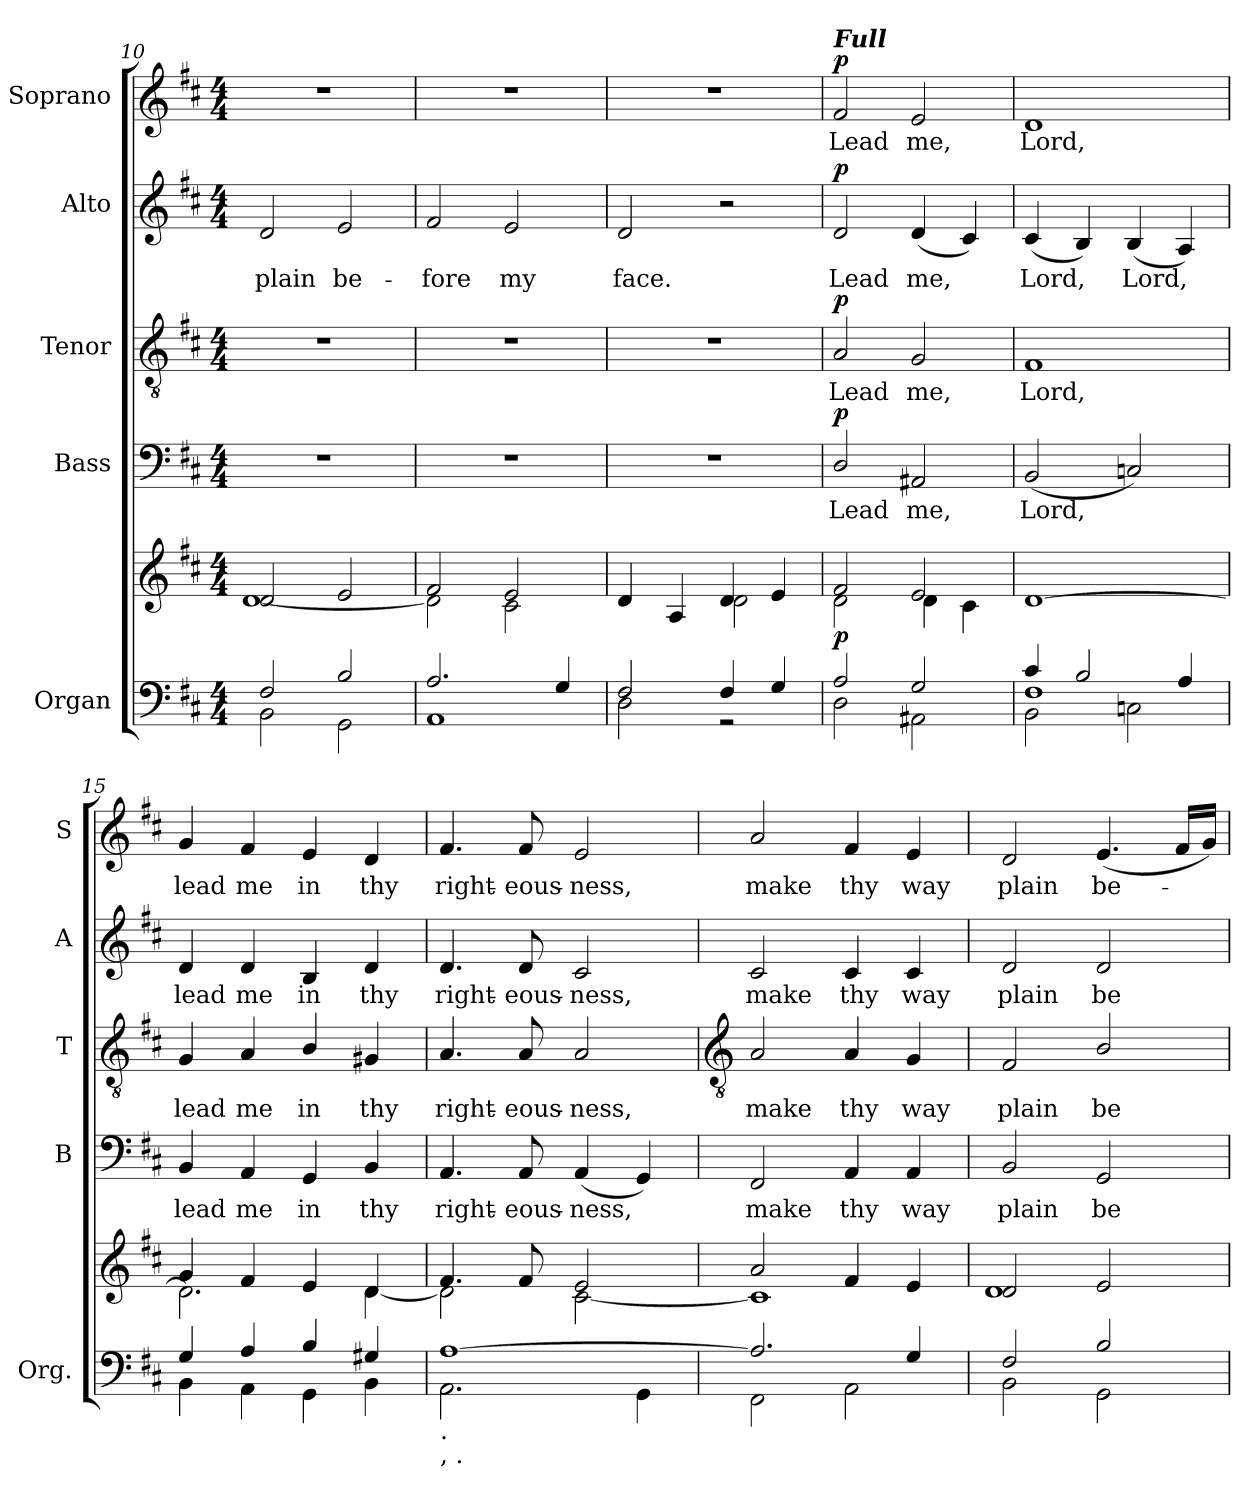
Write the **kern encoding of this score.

**kern	**kern	**dynam	**kern	**text	**dynam	**kern	**text	**dynam	**kern	**text	**dynam	**kern	**text	**dynam
*part5	*part5	*part5	*part4	*part4	*part4	*part3	*part3	*part3	*part2	*part2	*part2	*part1	*part1	*part1
*staff6	*staff5	*staff5/6	*staff4	*staff4	*staff4	*staff3	*staff3	*staff3	*staff2	*staff2	*staff2	*staff1	*staff1	*staff1
*I"Organ	*	*	*I"Bass	*	*	*I"Tenor	*	*	*I"Alto	*	*	*I"Soprano	*	*
*I'Org.	*	*	*I'B	*	*	*I'T	*	*	*I'A	*	*	*I'S	*	*
!!LO:LB:g=z
*clefF4	*clefG2	*	*clefF4	*	*	*clefGv2	*	*	*clefG2	*	*	*clefG2	*	*
*k[f#c#]	*k[f#c#]	*	*k[f#c#]	*	*	*k[f#c#]	*	*	*k[f#c#]	*	*	*k[f#c#]	*	*
*D:	*D:	*	*D:	*	*	*D:	*	*	*D:	*	*	*D:	*	*
*M4/4	*M4/4	*	*M4/4	*	*	*M4/4	*	*	*M4/4	*	*	*M4/4	*	*
=10	=10	=10	=10	=10	=10	=10	=10	=10	=10	=10	=10	=10	=10	=10
*^	*^	*	*	*	*	*	*	*	*	*	*	*	*	*
!	!	!	!	!	!	!	!	!	!	!	!	!LO:LY:b	!	!	!	!
2F#/	2BB\	2d/	[1d\	.	1r	.	.	1r	.	.	2d	plain	.	1r	.	.
!	!	!	!	!	!	!	!	!	!	!	!	!LO:LY:b	!	!	!	!
2B/	2GG\	2e/	.	.	.	.	.	.	.	.	2e	be-	.	.	.	.
=11	=11	=11	=11	=11	=11	=11	=11	=11	=11	=11	=11	=11	=11	=11	=11	=11
!	!	!	!	!	!	!	!	!	!	!	!	!LO:LY:b	!	!	!	!
2.A/	1AA\	2f#/	2d\]	.	1r	.	.	1r	.	.	2f#	-fore	.	1r	.	.
!	!	!	!	!	!	!	!	!	!	!	!	!LO:LY:b	!	!	!	!
.	.	2e/	2c#\	.	.	.	.	.	.	.	2e	my	.	.	.	.
4G/	.	.	.	.	.	.	.	.	.	.	.	.	.	.	.	.
=12	=12	=12	=12	=12	=12	=12	=12	=12	=12	=12	=12	=12	=12	=12	=12	=12
!	!	!	!	!	!	!	!	!	!	!	!	!LO:LY:b	!	!	!	!
2F#/	2D\	4d/	2ryy	.	1r	.	.	1r	.	.	2d	face.	.	1r	.	.
.	.	4A/	.	.	.	.	.	.	.	.	.	.	.	.	.	.
4F#/	2r	4d/	2d\	.	.	.	.	.	.	.	2r	.	.	.	.	.
4G/	.	4e/	.	.	.	.	.	.	.	.	.	.	.	.	.	.
=13	=13	=13	=13	=13	=13	=13	=13	=13	=13	=13	=13	=13	=13	=13	=13	=13
!	!	!	!	!	!	!	!	!	!	!	!	!	!	!LO:TX:a:Bi:t=Full	!	!
!	!	!	!	!LO:DY:b	!	!LO:LY:b	!LO:DY:b	!	!LO:LY:b	!LO:DY:b	!	!LO:LY:b	!LO:DY:b	!	!LO:LY:b	!LO:DY:b
2A/	2D\	2f#/	2d\	p	2D/	Lead	p	2A	Lead	p	2d	Lead	p	2f#	Lead	p
!	!	!	!	!	!	!LO:LY:b	!	!	!LO:LY:b	!	!	!LO:LY:b	!	!	!LO:LY:b	!
2G/	2AA#X\	2e/	4d\	.	2AA#X	me,	.	2G	me,	.	(<4d	me,	.	2e	me,	.
.	.	.	4c#\	.	.	.	.	.	.	.	4c#)	.	.	.	.	.
=14	=14	=14	=14	=14	=14	=14	=14	=14	=14	=14	=14	=14	=14	=14	=14	=14
*	*^	*	*	*	*	*	*	*	*	*	*	*	*	*	*	*
!	!	!	!	!	!	!	!LO:LY:b	!	!	!LO:LY:b	!	!	!LO:LY:b	!	!	!LO:LY:b	!
*	*	*	*v	*v	*	*	*	*	*	*	*	*	*	*	*	*	*
4c#/	1F#/	2BB\	[1d\	.	(<2BB	Lord,	.	1F#	Lord,	.	(<4c#	Lord,	.	1d	Lord,	.
2B/	.	.	.	.	.	.	.	.	.	.	4B)	.	.	.	.	.
!	!	!	!	!	!	!	!	!	!	!	!	!LO:LY:b	!	!	!	!
.	.	2Cn\	.	.	2Cn)	.	.	.	.	.	(<4B	Lord,	.	.	.	.
4A/	.	.	.	.	.	.	.	.	.	.	4A)	.	.	.	.	.
*	*v	*v	*	*	*	*	*	*	*	*	*	*	*	*	*	*
=15	=15	=15	=15	=15	=15	=15	=15	=15	=15	=15	=15	=15	=15	=15	=15
*	*	*^	*	*	*	*	*	*	*	*	*	*	*	*	*
!	!	!	!	!	!	!LO:LY:b	!	!	!LO:LY:b	!	!	!LO:LY:b	!	!	!LO:LY:b	!
4G/	4BB\	4g/	2.d\]	.	4BB	lead	.	4G	lead	.	4d	lead	.	4g	lead	.
!	!	!	!	!	!	!LO:LY:b	!	!	!LO:LY:b	!	!	!LO:LY:b	!	!	!LO:LY:b	!
4A/	4AA\	4f#/	.	.	4AA	me	.	4A	me	.	4d	me	.	4f#	me	.
!	!	!	!	!	!	!LO:LY:b	!	!	!LO:LY:b	!	!	!LO:LY:b	!	!	!LO:LY:b	!
4B/	4GG\	4e/	.	.	4GG	in	.	4B/	in	.	4B	in	.	4e	in	.
!	!	!	!	!	!	!LO:LY:b	!	!	!LO:LY:b	!	!	!LO:LY:b	!	!	!LO:LY:b	!
4G#X/	4BB\	4d/	[4d\	.	4BB	thy	.	4G#X	thy	.	4d	thy	.	4d	thy	.
=16	=16	=16	=16	=16	=16	=16	=16	=16	=16	=16	=16	=16	=16	=16	=16	=16
!LO:TX:b:t=.	!	!	!	!	!	!	!	!	!	!	!	!	!	!	!	!
!LO:TX:b:t=,   .	!	!	!	!	!	!	!	!	!	!	!	!	!	!	!	!
!	!	!	!	!	!	!LO:LY:b	!	!	!LO:LY:b	!	!	!LO:LY:b	!	!	!LO:LY:b	!
[1A/	2.AA\	4.f#/	2d\]	.	4.AA	right-	.	4.A	right-	.	4.d	right-	.	4.f#	right-	.
!	!	!	!	!	!	!LO:LY:b	!	!	!LO:LY:b	!	!	!LO:LY:b	!	!	!LO:LY:b	!
.	.	8f#/	.	.	8AA	-eous-	.	8A	-eous-	.	8d	-eous-	.	8f#	-eous-	.
!	!	!	!	!	!	!LO:LY:b	!	!	!LO:LY:b	!	!	!LO:LY:b	!	!	!LO:LY:b	!
.	.	2e/	[2c#\	.	(<4AA	-ness,	.	2A	-ness,	.	2c#	-ness,	.	2e	-ness,	.
.	4GG\	.	.	.	4GG)	.	.	.	.	.	.	.	.	.	.	.
!!LO:LB:g=z
=17	=17	=17	=17	=17	=17	=17	=17	=17	=17	=17	=17	=17	=17	=17	=17	=17
*	*	*	*	*	*	*	*	*clefGv2	*	*	*	*	*	*	*	*
!	!	!	!	!	!	!LO:LY:b	!	!	!LO:LY:b	!	!	!LO:LY:b	!	!	!LO:LY:b	!
2.A/]	2FF#\	2a/	1c#\]	.	2FF#	make	.	2A	make	.	2c#	make	.	2a	make	.
!	!	!	!	!	!	!LO:LY:b	!	!	!LO:LY:b	!	!	!LO:LY:b	!	!	!LO:LY:b	!
.	2AA\	4f#/	.	.	4AA	thy	.	4A	thy	.	4c#	thy	.	4f#	thy	.
!	!	!	!	!	!	!LO:LY:b	!	!	!LO:LY:b	!	!	!LO:LY:b	!	!	!LO:LY:b	!
4G/	.	4e/	.	.	4AA	way	.	4G	way	.	4c#	way	.	4e	way	.
=18	=18	=18	=18	=18	=18	=18	=18	=18	=18	=18	=18	=18	=18	=18	=18	=18
!	!	!	!	!	!	!LO:LY:b	!	!	!LO:LY:b	!	!	!LO:LY:b	!	!	!LO:LY:b	!
2F#/	2BB\	2d/	1d\	.	2BB	plain	.	2F#	plain	.	2d	plain	.	2d	plain	.
!	!	!	!	!	!	!LO:LY:b	!	!	!LO:LY:b	!	!	!LO:LY:b	!	!	!LO:LY:b	!
2B/	2GG\	2e/	.	.	2GG	be-	.	2B/	be-	.	2d	be-	.	(<4.e	be-	.
.	.	.	.	.	.	.	.	.	.	.	.	.	.	16f#LL	.	.
.	.	.	.	.	.	.	.	.	.	.	.	.	.	16gJJ)	.	.
*v	*v	*	*	*	*	*	*	*	*	*	*	*	*	*	*	*
*	*v	*v	*	*	*	*	*	*	*	*	*	*	*	*	*
=	=	=	=	=	=	=	=	=	=	=	=	=	=	=
*-	*-	*-	*-	*-	*-	*-	*-	*-	*-	*-	*-	*-	*-	*-
